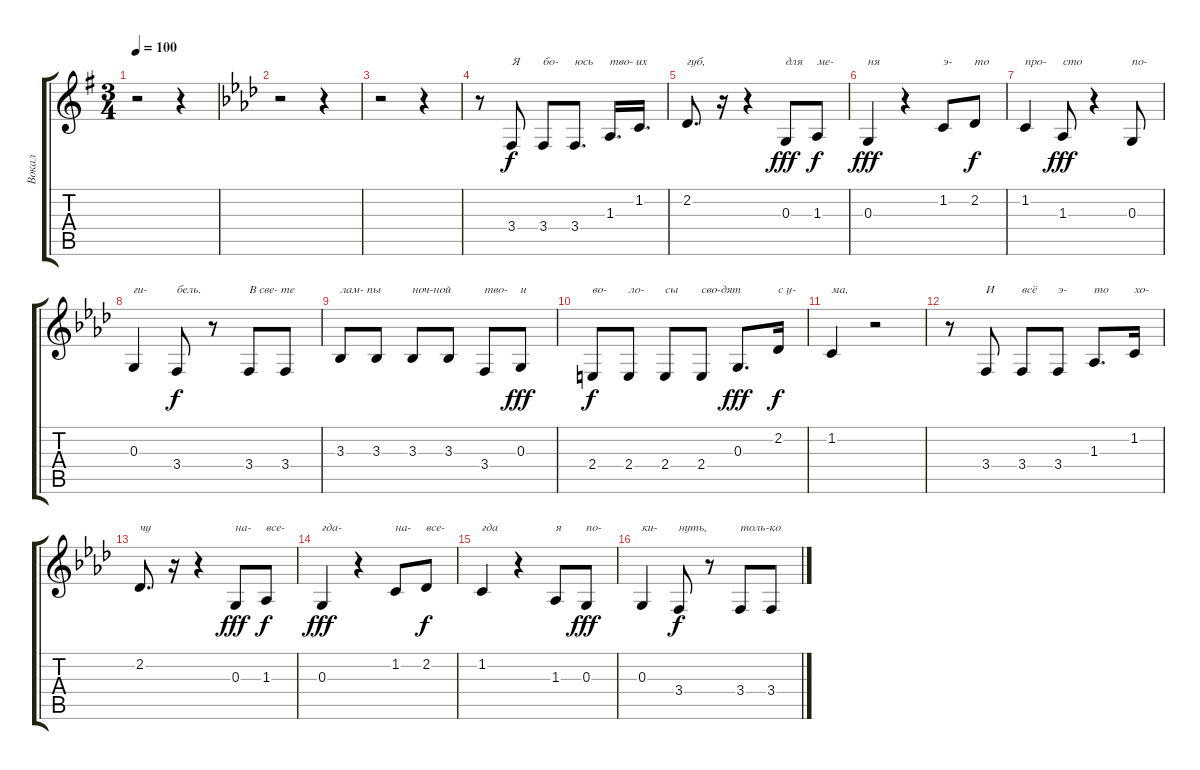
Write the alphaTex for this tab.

\track ("Вокал" "Вокал") {instrument lead3calliope}
\staff {score tabs}
\tuning (E4 B3 G3 D3 A2 E2) {hide}
\ts (3 4)
\tempo 100
\clef g2
\ks eminor
r.2{dy f} r.4 |
\ks fminor
r.2 r.4 |
r.2 r.4 |
r.8 3.4.8{txt "Я"} 3.4.8{txt "бо-"} 3.4.8{d txt "юсь"} 1.3.16{d txt "тво- их"} 1.2.16{d} |
2.2.8{d txt "губ,"} r.16 r.4 0.3.8{txt "для" dy fff} 1.3.8{txt "ме-" dy f} |
0.3.4{txt "ня" dy fff} r.4 1.2.8{txt "э-"} 2.2.8{txt "то" dy f} |
1.2.4{txt "про-"} 1.3.8{txt "сто" dy fff} r.4 0.3.8{txt "по-"} |
0.3.4{txt "ги-"} 3.4.8{txt "бель." dy f} r.8 3.4.8{txt "В све- те"} 3.4.8 |
3.3.8{txt "лам- пы"} 3.3.8 3.3.8{txt "ноч-ной"} 3.3.8 3.4.8{txt "тво-"} 0.3.8{txt "и" dy fff} |
2.4.8{txt "во-" dy f} 2.4.8{txt "ло-"} 2.4.8{txt "сы"} 2.4.8{txt "сво-дят"} 0.3.8{d dy fff} 2.2.16{txt "с у-" dy f} |
1.2.4{txt "ма."} r.2 |
r.8 3.4.8{txt "И"} 3.4.8{txt "всё"} 3.4.8{txt "э-"} 1.3.8{d txt "то"} 1.2.16{txt "хо-"} |
2.2.8{d txt "чу"} r.16 r.4 0.3.8{txt "на-" dy fff} 1.3.8{txt "все-" dy f} |
0.3.4{txt "гда-" dy fff} r.4 1.2.8{txt "на-"} 2.2.8{txt "все-" dy f} |
1.2.4{txt "гда"} r.4 1.3.8{txt "я"} 0.3.8{txt "по-" dy fff} |
0.3.4{txt "ки-"} 3.4.8{txt "нуть," dy f} r.8 3.4.8{txt "толь-ко"} 3.4.8
